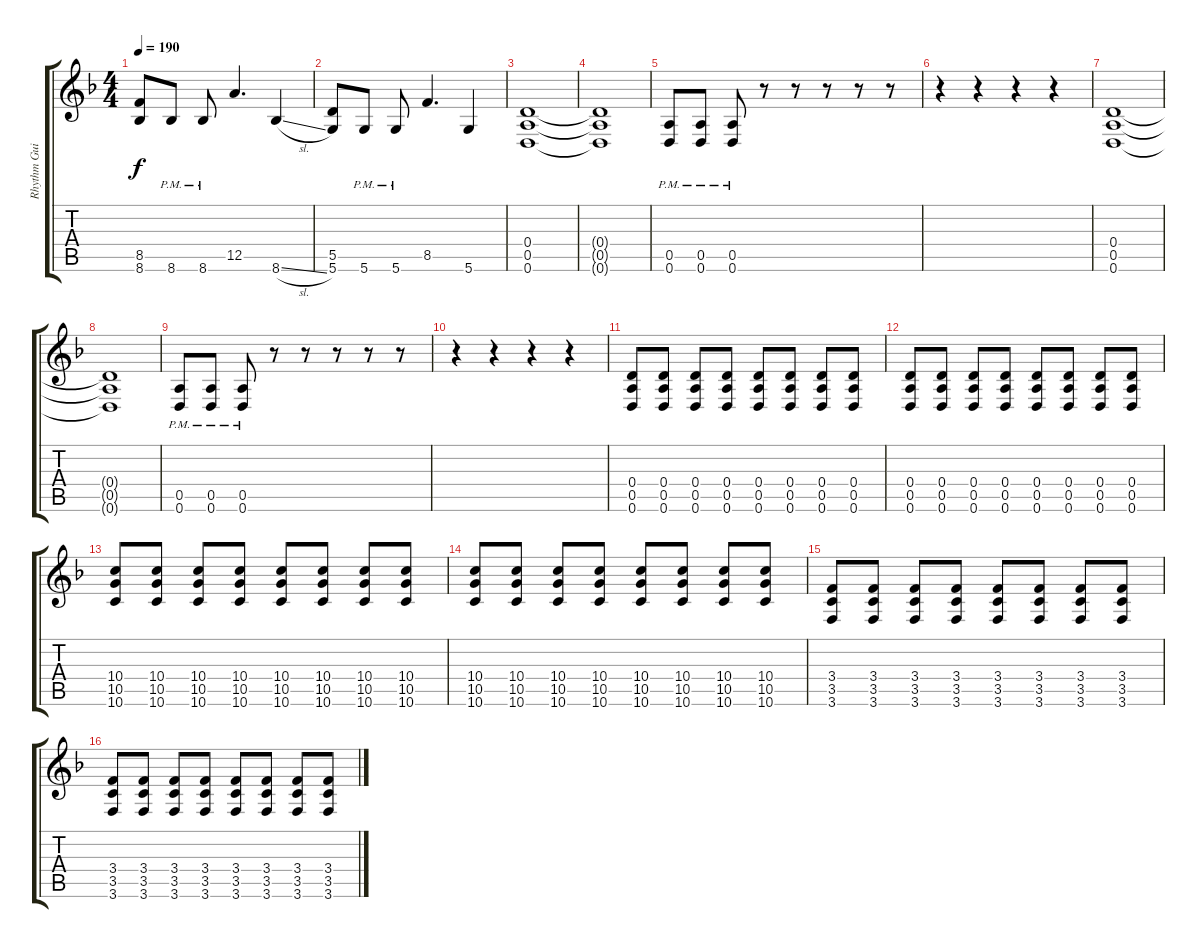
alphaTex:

\track ("Rhythm Guitar (Jeremy)" "Rhythm Gui") {instrument distortionguitar}
\staff {score tabs}
\tuning (E4 B3 G3 D3 A2 D2) {hide}
\ts (4 4)
\tempo 190
\clef g2
\ks dminor
(8.5 8.6).8{dy f} 8.6{pm}.8 8.6{pm}.8 12.5.4{d} 8.6{sl}.4 |
(5.5 5.6).8 5.6{pm}.8 5.6{pm}.8 8.5.4{d} 5.6.4 |
(0.4 0.5 0.6).1 |
(0.4{t} 0.5{t} 0.6{t}).1 |
(0.5{pm} 0.6{pm}).8 (0.5{pm} 0.6{pm}).8 (0.5{pm} 0.6{pm}).8 r.8 r.8 r.8 r.8 r.8 |
r.4 r.4 r.4 r.4 |
(0.4 0.5 0.6).1 |
(0.4{t} 0.5{t} 0.6{t}).1 |
(0.5{pm} 0.6{pm}).8 (0.5{pm} 0.6{pm}).8 (0.5{pm} 0.6{pm}).8 r.8 r.8 r.8 r.8 r.8 |
r.4 r.4 r.4 r.4 |
(0.4 0.5 0.6).8 (0.4 0.5 0.6).8 (0.4 0.5 0.6).8 (0.4 0.5 0.6).8 (0.4 0.5 0.6).8 (0.4 0.5 0.6).8 (0.4 0.5 0.6).8 (0.4 0.5 0.6).8 |
(0.4 0.5 0.6).8 (0.4 0.5 0.6).8 (0.4 0.5 0.6).8 (0.4 0.5 0.6).8 (0.4 0.5 0.6).8 (0.4 0.5 0.6).8 (0.4 0.5 0.6).8 (0.4 0.5 0.6).8 |
(10.4 10.5 10.6).8 (10.4 10.5 10.6).8 (10.4 10.5 10.6).8 (10.4 10.5 10.6).8 (10.4 10.5 10.6).8 (10.4 10.5 10.6).8 (10.4 10.5 10.6).8 (10.4 10.5 10.6).8 |
(10.4 10.5 10.6).8 (10.4 10.5 10.6).8 (10.4 10.5 10.6).8 (10.4 10.5 10.6).8 (10.4 10.5 10.6).8 (10.4 10.5 10.6).8 (10.4 10.5 10.6).8 (10.4 10.5 10.6).8 |
(3.4 3.5 3.6).8 (3.4 3.5 3.6).8 (3.4 3.5 3.6).8 (3.4 3.5 3.6).8 (3.4 3.5 3.6).8 (3.4 3.5 3.6).8 (3.4 3.5 3.6).8 (3.4 3.5 3.6).8 |
(3.4 3.5 3.6).8 (3.4 3.5 3.6).8 (3.4 3.5 3.6).8 (3.4 3.5 3.6).8 (3.4 3.5 3.6).8 (3.4 3.5 3.6).8 (3.4 3.5 3.6).8 (3.4 3.5 3.6).8
